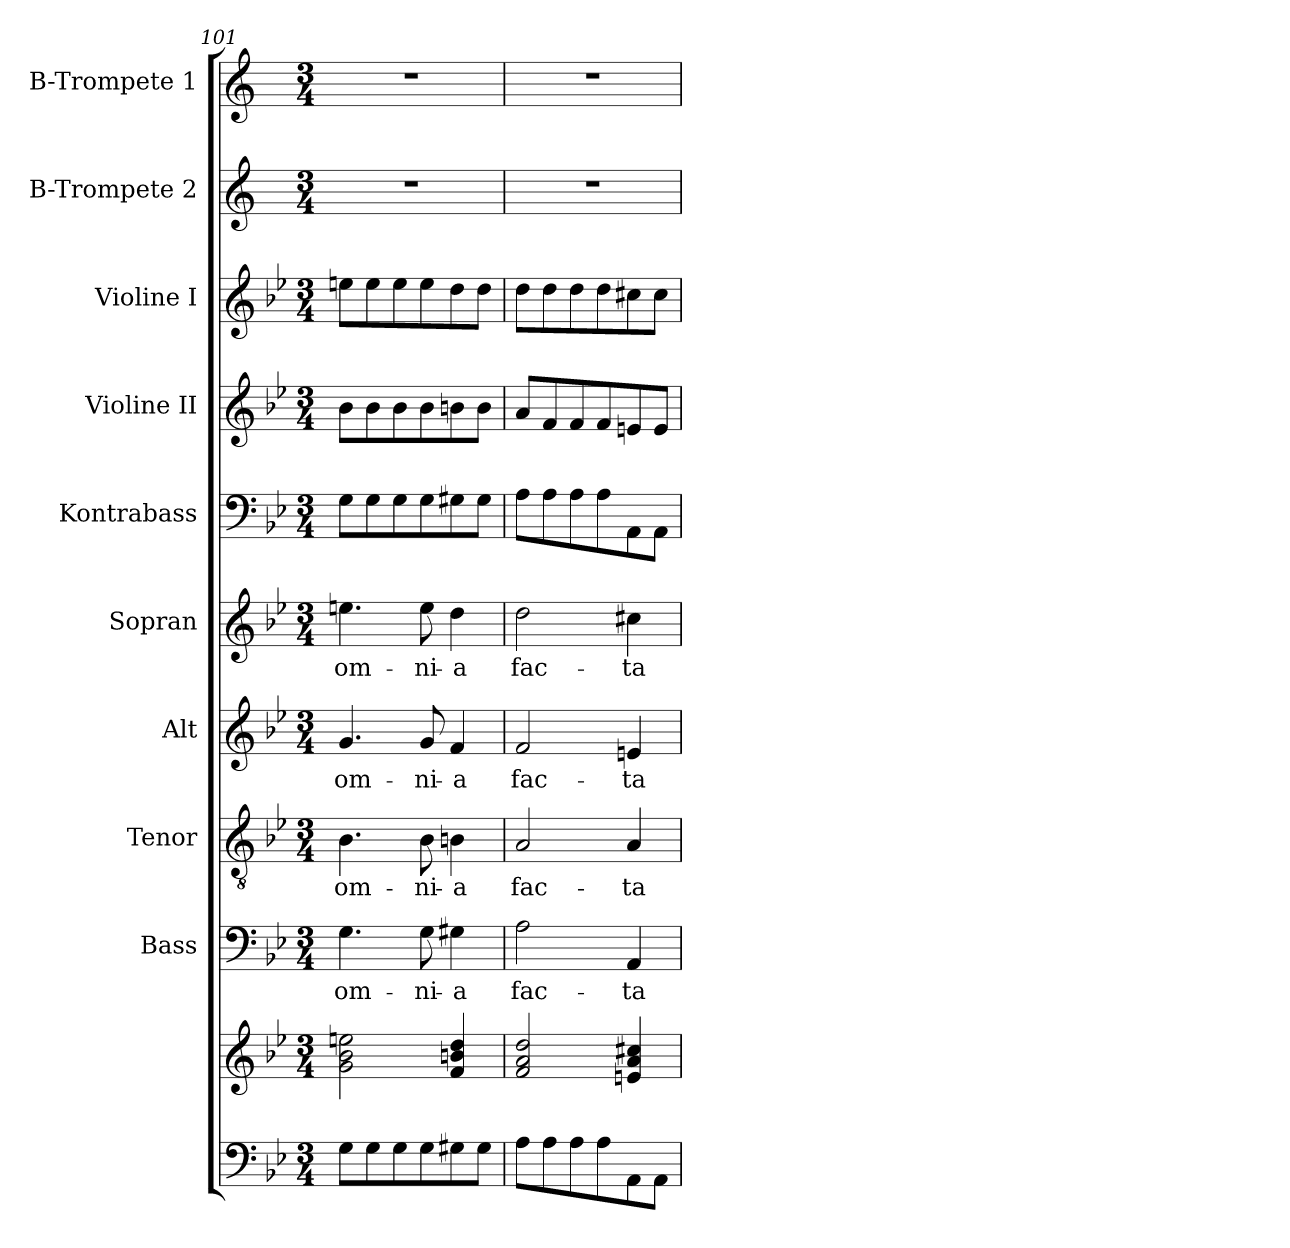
**kern	**kern	**kern	**text	**kern	**text	**kern	**text	**kern	**text	**kern	**kern	**kern	**kern	**kern
*part10	*part10	*part9	*part9	*part8	*part8	*part7	*part7	*part6	*part6	*part5	*part4	*part3	*part2	*part1
*staff11	*staff10	*staff9	*staff9	*staff8	*staff8	*staff7	*staff7	*staff6	*staff6	*staff5	*staff4	*staff3	*staff2	*staff1
*	*	*I"Bass	*	*I"Tenor	*	*I"Alt	*	*I"Sopran	*	*I"Kontrabass	*I"Violine II	*I"Violine I	*I"B-Trompete 2	*I"B-Trompete 1
*	*	*I'B.	*	*I'T.	*	*I'A.	*	*I'S.	*	*I'Kb.	*I'Vl. II	*I'Vl. I	*I'B Trp. 2	*I'B Trp. 1
*clefF4	*clefG2	*clefF4	*	*clefGv2	*	*clefG2	*	*clefG2	*	*clefF4	*clefG2	*clefG2	*clefG2	*clefG2
*	*	*	*	*	*	*	*	*	*	*ITrd7c12	*	*	*ITrd1c2	*ITrd1c2
*k[b-e-]	*k[b-e-]	*k[b-e-]	*	*k[b-e-]	*	*k[b-e-]	*	*k[b-e-]	*	*k[b-e-]	*k[b-e-]	*k[b-e-]	*k[b-e-]	*k[b-e-]
*B-:	*B-:	*B-:	*	*B-:	*	*B-:	*	*B-:	*	*B-:	*B-:	*B-:	*B-:	*B-:
*M3/4	*M3/4	*M3/4	*	*M3/4	*	*M3/4	*	*M3/4	*	*M3/4	*M3/4	*M3/4	*M3/4	*M3/4
=101	=101	=101	=101	=101	=101	=101	=101	=101	=101	=101	=101	=101	=101	=101
!	!	!	!LO:LY:b	!	!LO:LY:b	!	!LO:LY:b	!	!LO:LY:b	!	!	!	!	!
8G\L	2g\ 2b-\ 2een\	4.G\	om-	4.B-\	om-	4.g/	om-	4.een\	om-	8GG\L	8b-\L	8een\L	2.r	2.r
8G\	.	.	.	.	.	.	.	.	.	8GG\	8b-\	8ee\	.	.
8G\	.	.	.	.	.	.	.	.	.	8GG\	8b-\	8ee\	.	.
!	!	!	!LO:LY:b	!	!LO:LY:b	!	!LO:LY:b	!	!LO:LY:b	!	!	!	!	!
8G\	.	8G\	-ni-	8B-\	-ni-	8g/	-ni-	8ee\	-ni-	8GG\	8b-\	8ee\	.	.
!	!	!	!LO:LY:b	!	!LO:LY:b	!	!LO:LY:b	!	!LO:LY:b	!	!	!	!	!
8G#X\	4f/ 4bn/ 4dd/	4G#X\	-a	4Bn\	-a	4f/	-a	4dd\	-a	8GG#X\	8bn\	8dd\	.	.
8G#\J	.	.	.	.	.	.	.	.	.	8GG#\J	8b\J	8dd\J	.	.
=102	=102	=102	=102	=102	=102	=102	=102	=102	=102	=102	=102	=102	=102	=102
!	!	!	!LO:LY:b	!	!LO:LY:b	!	!LO:LY:b	!	!LO:LY:b	!	!	!	!	!
8A\L	2f/ 2a/ 2dd/	2A\	fac-	2A/	fac-	2f/	fac-	2dd\	fac-	8AA\L	8a/L	8dd\L	2.r	2.r
8A\	.	.	.	.	.	.	.	.	.	8AA\	8f/	8dd\	.	.
8A\	.	.	.	.	.	.	.	.	.	8AA\	8f/	8dd\	.	.
8A\	.	.	.	.	.	.	.	.	.	8AA\	8f/	8dd\	.	.
!	!	!	!LO:LY:b	!	!LO:LY:b	!	!LO:LY:b	!	!LO:LY:b	!	!	!	!	!
8AA\	4en/ 4a/ 4cc#X/	4AA/	-ta	4A/	-ta	4en/	-ta	4cc#X\	-ta	8AAA\	8en/	8cc#X\	.	.
8AA\J	.	.	.	.	.	.	.	.	.	8AAA\J	8e/J	8cc#\J	.	.
=	=	=	=	=	=	=	=	=	=	=	=	=	=	=
*-	*-	*-	*-	*-	*-	*-	*-	*-	*-	*-	*-	*-	*-	*-
